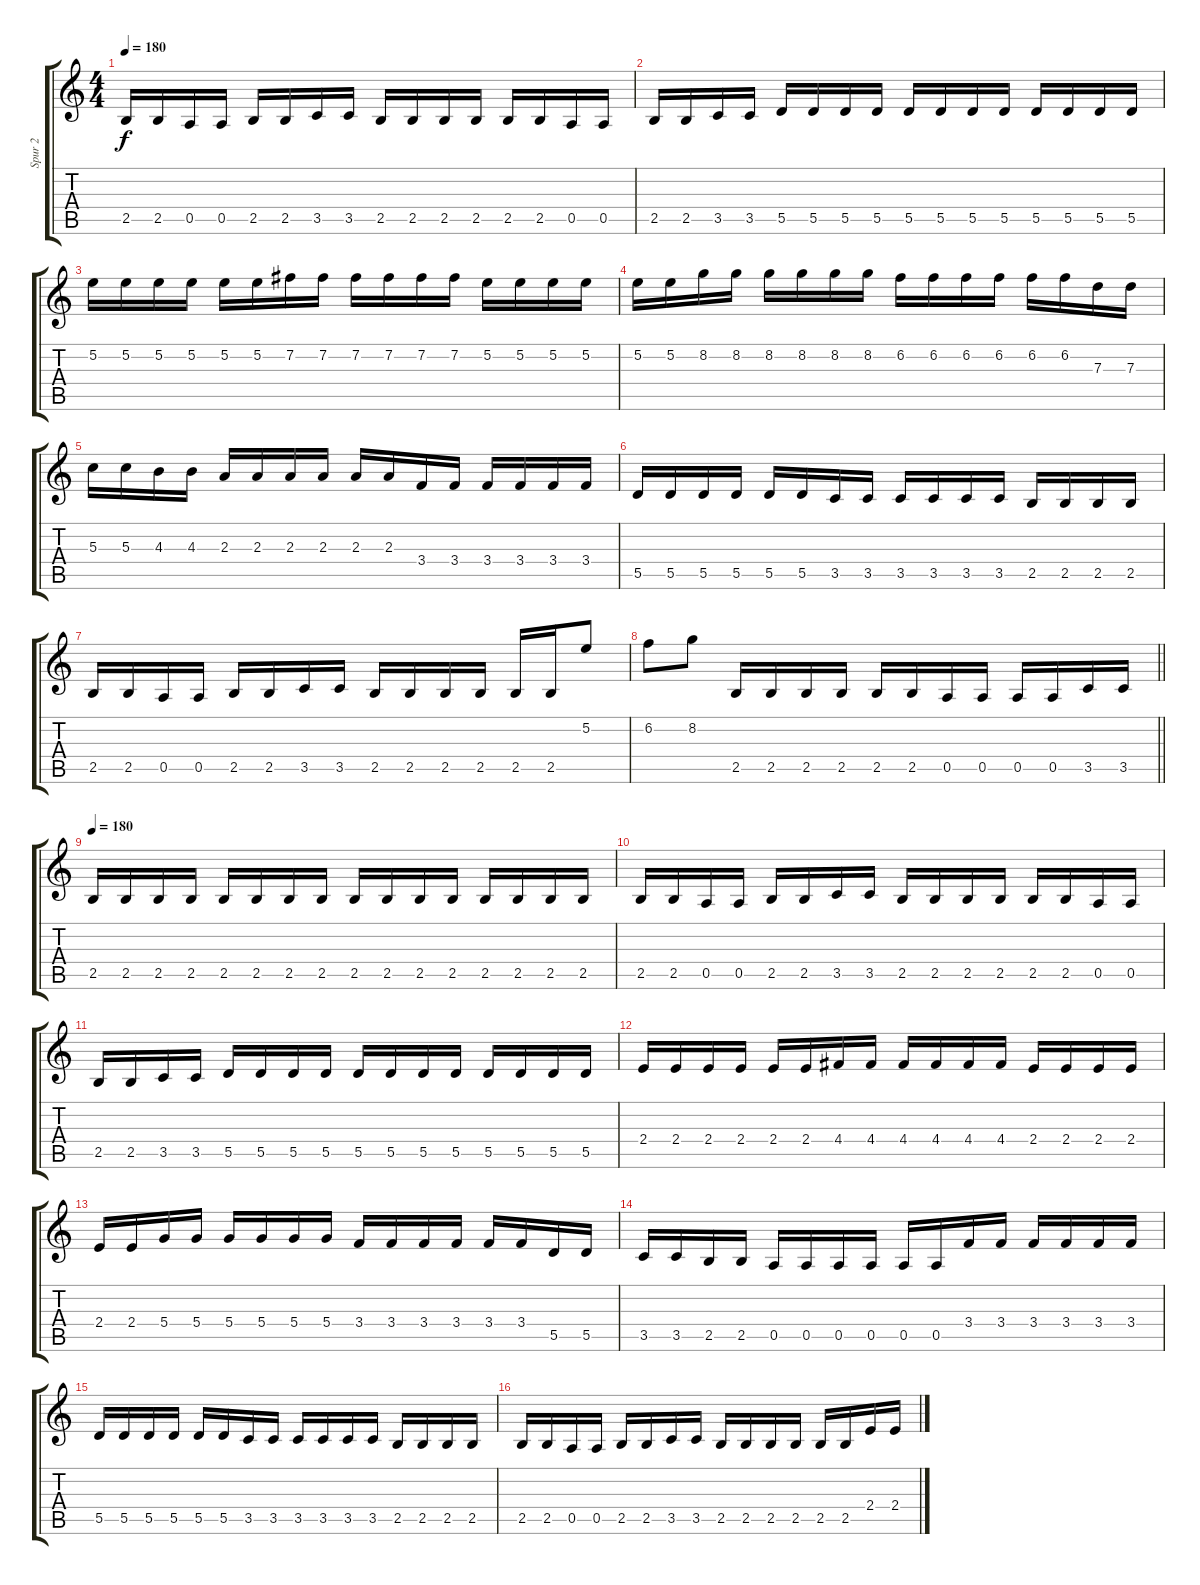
\track ("Spur 2" "Spur 2") {instrument distortionguitar}
\staff {score tabs}
\tuning (E4 B3 G3 D3 A2 E2) {hide}
\ts (4 4)
\tempo 180
\clef g2
\ks c
2.5.16{dy f} 2.5.16 0.5.16 0.5.16 2.5.16 2.5.16 3.5.16 3.5.16 2.5.16 2.5.16 2.5.16 2.5.16 2.5.16 2.5.16 0.5.16 0.5.16 |
2.5.16 2.5.16 3.5.16 3.5.16 5.5.16 5.5.16 5.5.16 5.5.16 5.5.16 5.5.16 5.5.16 5.5.16 5.5.16 5.5.16 5.5.16 5.5.16 |
5.2.16 5.2.16 5.2.16 5.2.16 5.2.16 5.2.16 7.2.16 7.2.16 7.2.16 7.2.16 7.2.16 7.2.16 5.2.16 5.2.16 5.2.16 5.2.16 |
5.2.16 5.2.16 8.2.16 8.2.16 8.2.16 8.2.16 8.2.16 8.2.16 6.2.16 6.2.16 6.2.16 6.2.16 6.2.16 6.2.16 7.3.16 7.3.16 |
5.3.16 5.3.16 4.3.16 4.3.16 2.3.16 2.3.16 2.3.16 2.3.16 2.3.16 2.3.16 3.4.16 3.4.16 3.4.16 3.4.16 3.4.16 3.4.16 |
5.5.16 5.5.16 5.5.16 5.5.16 5.5.16 5.5.16 3.5.16 3.5.16 3.5.16 3.5.16 3.5.16 3.5.16 2.5.16 2.5.16 2.5.16 2.5.16 |
2.5.16 2.5.16 0.5.16 0.5.16 2.5.16 2.5.16 3.5.16 3.5.16 2.5.16 2.5.16 2.5.16 2.5.16 2.5.16 2.5.16 5.2.8 |
\barLineRight lightlight
6.2.8 8.2.8 2.5.16 2.5.16 2.5.16 2.5.16 2.5.16 2.5.16 0.5.16 0.5.16 0.5.16 0.5.16 3.5.16 3.5.16 |
\tempo 180
2.5.16 2.5.16 2.5.16 2.5.16 2.5.16 2.5.16 2.5.16 2.5.16 2.5.16 2.5.16 2.5.16 2.5.16 2.5.16 2.5.16 2.5.16 2.5.16 |
2.5.16 2.5.16 0.5.16 0.5.16 2.5.16 2.5.16 3.5.16 3.5.16 2.5.16 2.5.16 2.5.16 2.5.16 2.5.16 2.5.16 0.5.16 0.5.16 |
2.5.16 2.5.16 3.5.16 3.5.16 5.5.16 5.5.16 5.5.16 5.5.16 5.5.16 5.5.16 5.5.16 5.5.16 5.5.16 5.5.16 5.5.16 5.5.16 |
2.4.16 2.4.16 2.4.16 2.4.16 2.4.16 2.4.16 4.4.16 4.4.16 4.4.16 4.4.16 4.4.16 4.4.16 2.4.16 2.4.16 2.4.16 2.4.16 |
2.4.16 2.4.16 5.4.16 5.4.16 5.4.16 5.4.16 5.4.16 5.4.16 3.4.16 3.4.16 3.4.16 3.4.16 3.4.16 3.4.16 5.5.16 5.5.16 |
3.5.16 3.5.16 2.5.16 2.5.16 0.5.16 0.5.16 0.5.16 0.5.16 0.5.16 0.5.16 3.4.16 3.4.16 3.4.16 3.4.16 3.4.16 3.4.16 |
5.5.16 5.5.16 5.5.16 5.5.16 5.5.16 5.5.16 3.5.16 3.5.16 3.5.16 3.5.16 3.5.16 3.5.16 2.5.16 2.5.16 2.5.16 2.5.16 |
2.5.16 2.5.16 0.5.16 0.5.16 2.5.16 2.5.16 3.5.16 3.5.16 2.5.16 2.5.16 2.5.16 2.5.16 2.5.16 2.5.16 2.4.16 2.4.16
